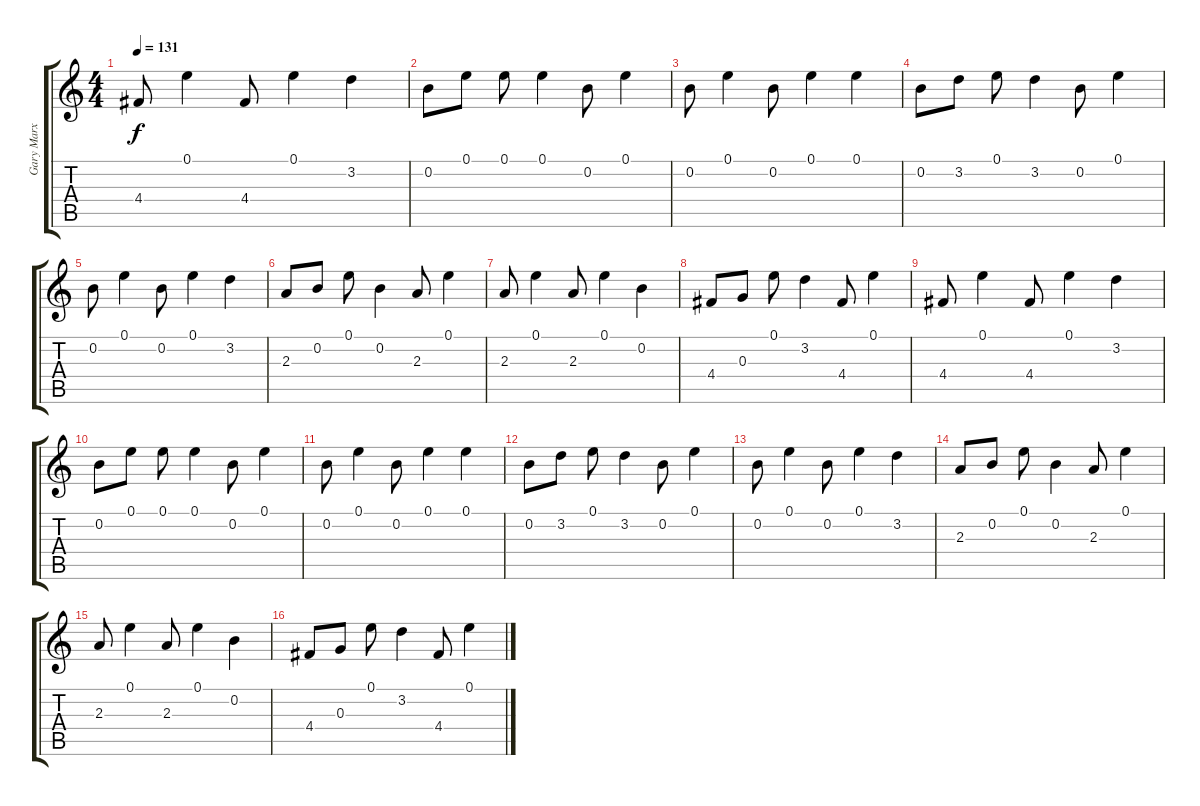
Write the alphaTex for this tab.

\track ("Gary Marx" "Gary Marx") {instrument electricguitarclean}
\staff {score tabs}
\tuning (E4 B3 G3 D3 A2 E2) {hide}
\ts (4 4)
\tempo 131
\clef g2
\ks c
4.4.8{dy f} 0.1.4 4.4.8 0.1.4 3.2.4 |
0.2.8 0.1.8 0.1.8 0.1.4 0.2.8 0.1.4 |
0.2.8 0.1.4 0.2.8 0.1.4 0.1.4 |
0.2.8 3.2.8 0.1.8 3.2.4 0.2.8 0.1.4 |
0.2.8 0.1.4 0.2.8 0.1.4 3.2.4 |
2.3.8 0.2.8 0.1.8 0.2.4 2.3.8 0.1.4 |
2.3.8 0.1.4 2.3.8 0.1.4 0.2.4 |
4.4.8 0.3.8 0.1.8 3.2.4 4.4.8 0.1.4 |
4.4.8 0.1.4 4.4.8 0.1.4 3.2.4 |
0.2.8 0.1.8 0.1.8 0.1.4 0.2.8 0.1.4 |
0.2.8 0.1.4 0.2.8 0.1.4 0.1.4 |
0.2.8 3.2.8 0.1.8 3.2.4 0.2.8 0.1.4 |
0.2.8 0.1.4 0.2.8 0.1.4 3.2.4 |
2.3.8 0.2.8 0.1.8 0.2.4 2.3.8 0.1.4 |
2.3.8 0.1.4 2.3.8 0.1.4 0.2.4 |
4.4.8 0.3.8 0.1.8 3.2.4 4.4.8 0.1.4
